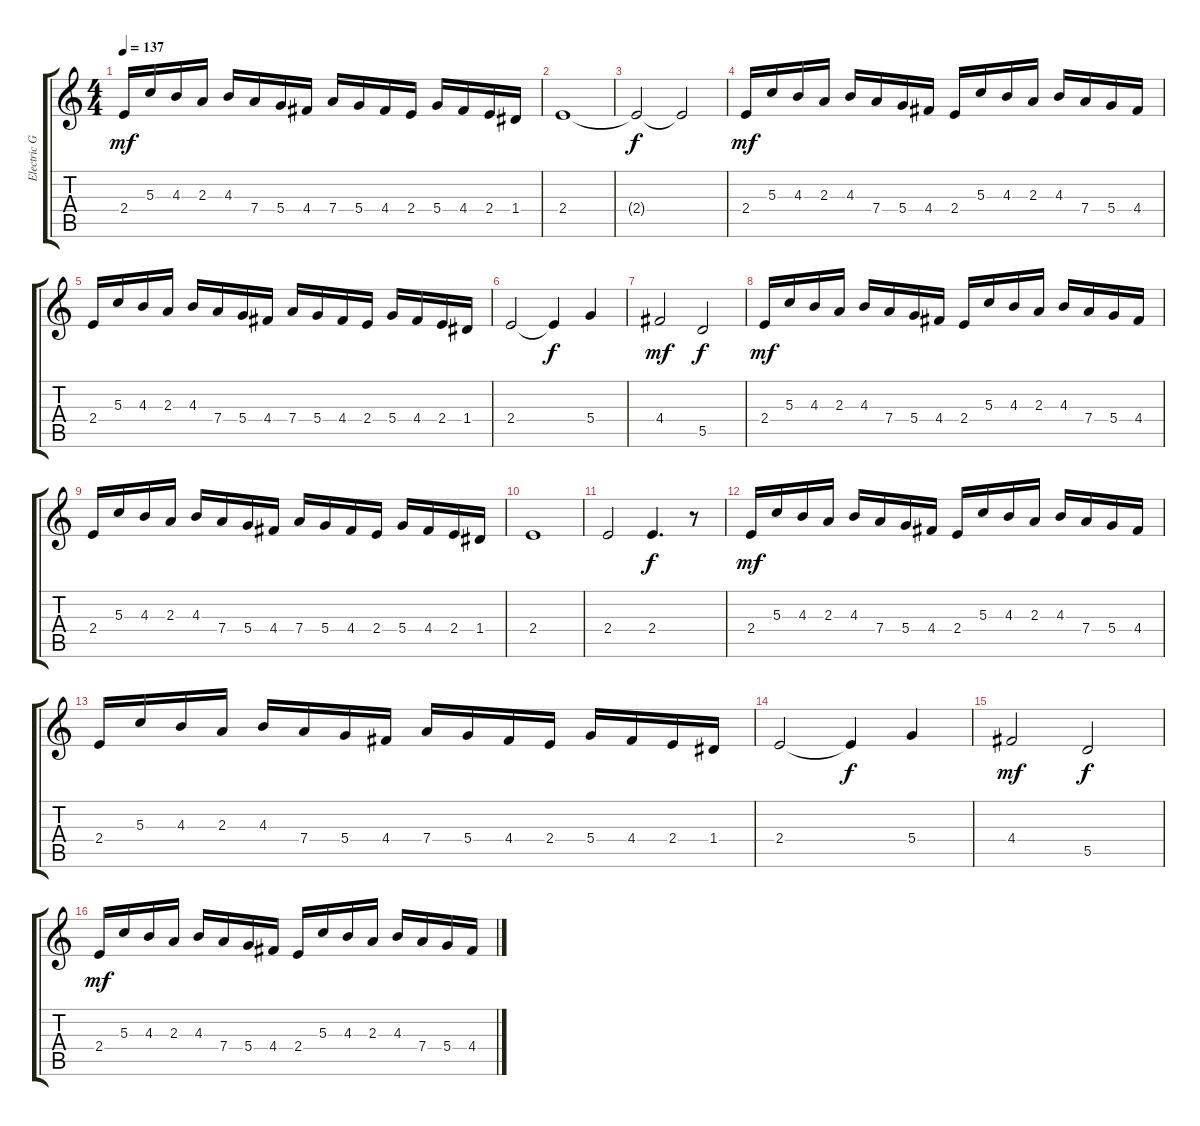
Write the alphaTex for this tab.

\track ("Electric Guitar 3" "Electric G") {instrument distortionguitar}
\staff {score tabs}
\tuning (E4 B3 G3 D3 A2 E2) {hide}
\ts (4 4)
\tempo 137
\clef g2
\ks c
2.4.16{dy mf} 5.3.16 4.3.16 2.3.16 4.3.16 7.4.16 5.4.16 4.4.16 7.4.16 5.4.16 4.4.16 2.4.16 5.4.16 4.4.16 2.4.16 1.4.16 |
2.4.1 |
2.4{t}.2{dy f} 2.4{t}.2 |
2.4.16{dy mf} 5.3.16 4.3.16 2.3.16 4.3.16 7.4.16 5.4.16 4.4.16 2.4.16 5.3.16 4.3.16 2.3.16 4.3.16 7.4.16 5.4.16 4.4.16 |
2.4.16 5.3.16 4.3.16 2.3.16 4.3.16 7.4.16 5.4.16 4.4.16 7.4.16 5.4.16 4.4.16 2.4.16 5.4.16 4.4.16 2.4.16 1.4.16 |
2.4.2 2.4{t}.4{dy f} 5.4.4 |
4.4.2{dy mf} 5.5.2{dy f} |
2.4.16{dy mf} 5.3.16 4.3.16 2.3.16 4.3.16 7.4.16 5.4.16 4.4.16 2.4.16 5.3.16 4.3.16 2.3.16 4.3.16 7.4.16 5.4.16 4.4.16 |
2.4.16 5.3.16 4.3.16 2.3.16 4.3.16 7.4.16 5.4.16 4.4.16 7.4.16 5.4.16 4.4.16 2.4.16 5.4.16 4.4.16 2.4.16 1.4.16 |
2.4.1 |
2.4.2 2.4.4{d dy f} r.8 |
2.4.16{dy mf} 5.3.16 4.3.16 2.3.16 4.3.16 7.4.16 5.4.16 4.4.16 2.4.16 5.3.16 4.3.16 2.3.16 4.3.16 7.4.16 5.4.16 4.4.16 |
2.4.16 5.3.16 4.3.16 2.3.16 4.3.16 7.4.16 5.4.16 4.4.16 7.4.16 5.4.16 4.4.16 2.4.16 5.4.16 4.4.16 2.4.16 1.4.16 |
2.4.2 2.4{t}.4{dy f} 5.4.4 |
4.4.2{dy mf} 5.5.2{dy f} |
2.4.16{dy mf} 5.3.16 4.3.16 2.3.16 4.3.16 7.4.16 5.4.16 4.4.16 2.4.16 5.3.16 4.3.16 2.3.16 4.3.16 7.4.16 5.4.16 4.4.16
